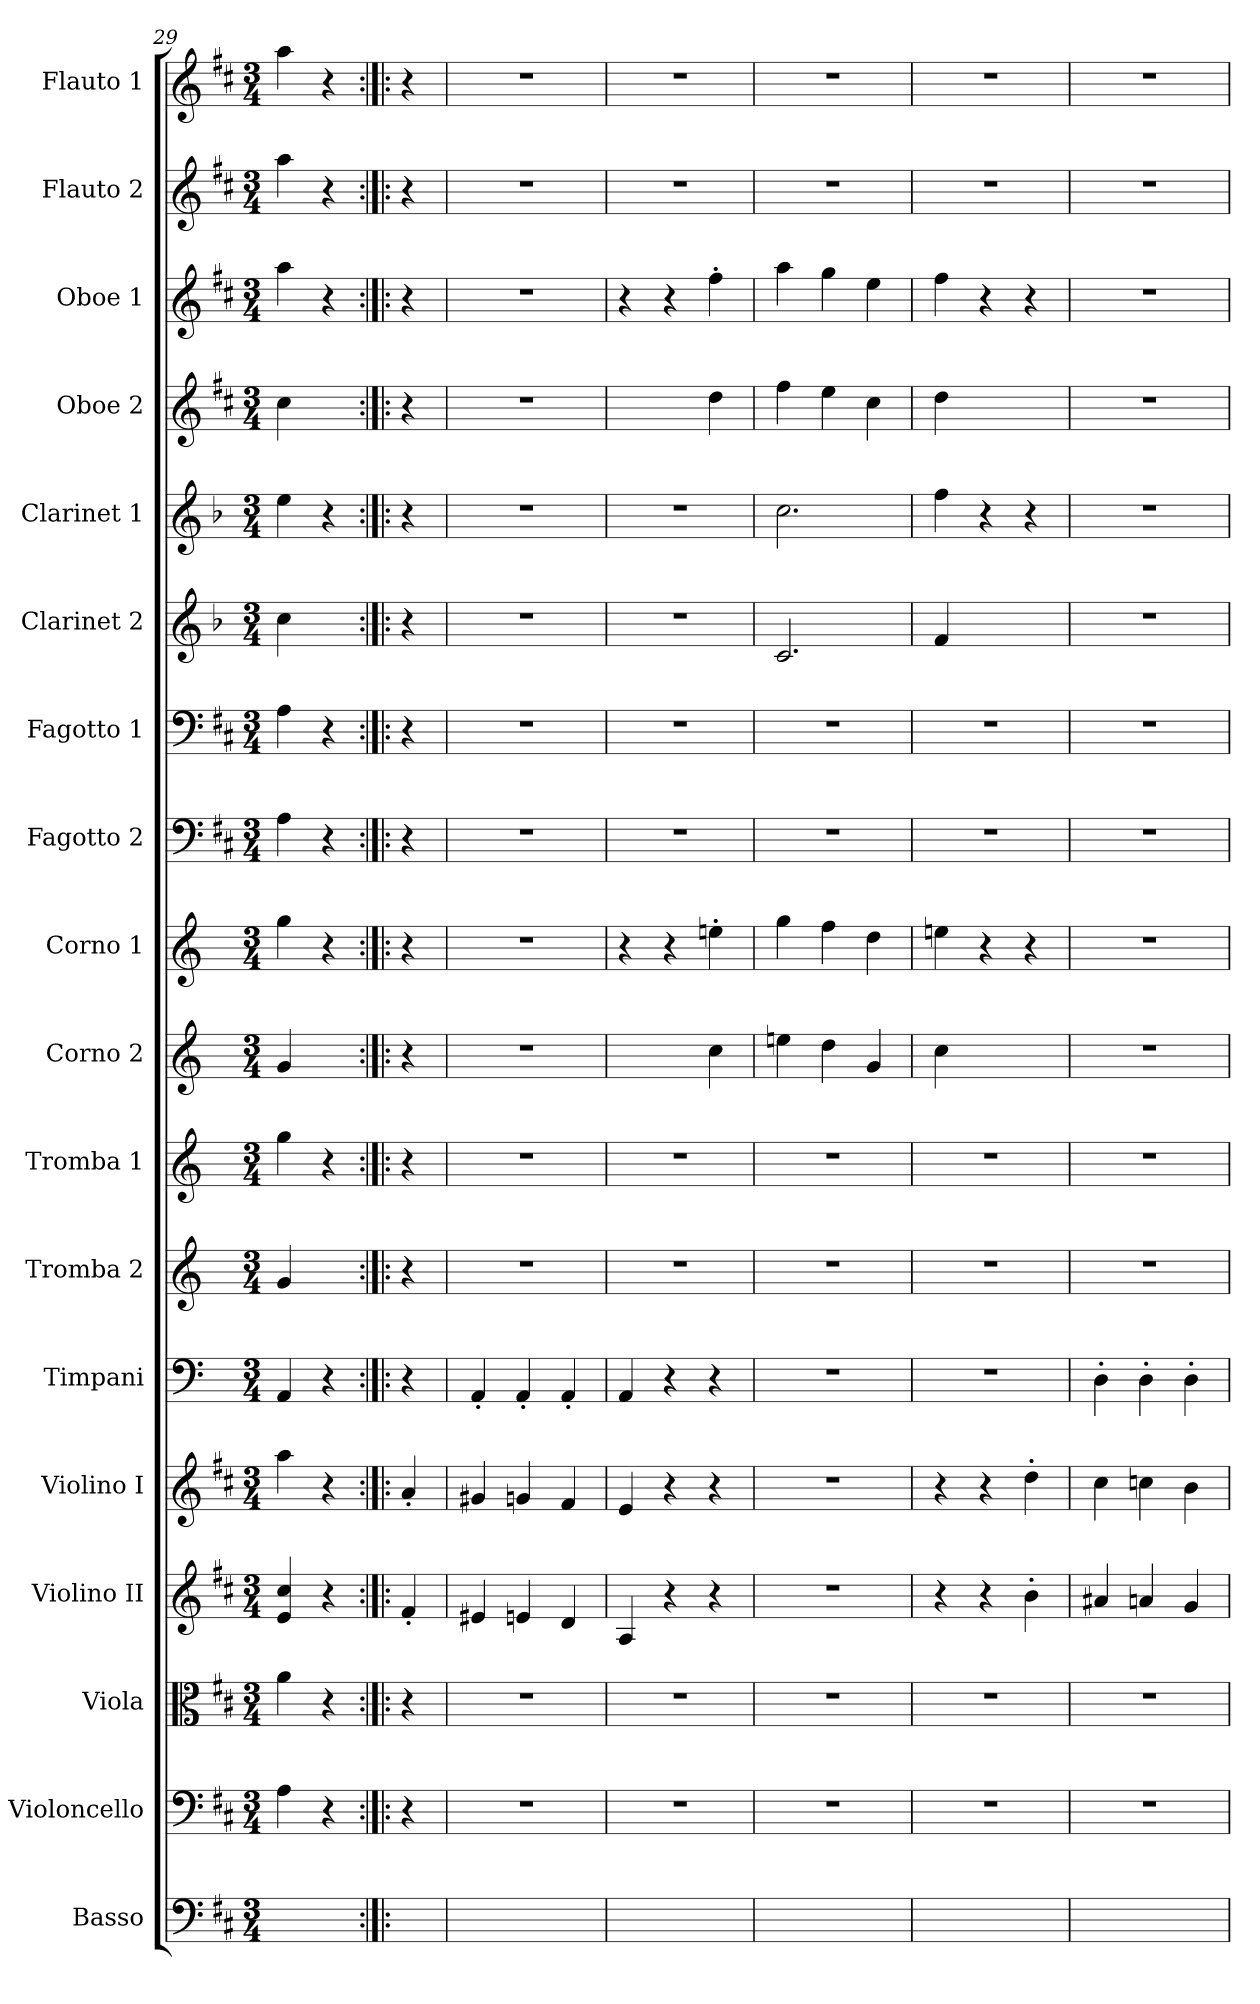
**kern	**kern	**kern	**kern	**kern	**kern	**kern	**kern	**kern	**kern	**kern	**kern	**kern	**kern	**kern	**kern	**kern	**kern
*part18	*part17	*part16	*part15	*part14	*part13	*part12	*part11	*part10	*part9	*part8	*part7	*part6	*part5	*part4	*part3	*part2	*part1
*staff18	*staff17	*staff16	*staff15	*staff14	*staff13	*staff12	*staff11	*staff10	*staff9	*staff8	*staff7	*staff6	*staff5	*staff4	*staff3	*staff2	*staff1
*I"Basso	*I"Violoncello	*I"Viola	*I"Violino II	*I"Violino I	*I"Timpani	*I"Tromba 2	*I"Tromba 1	*I"Corno 2	*I"Corno 1	*I"Fagotto 2	*I"Fagotto 1	*I"Clarinet 2	*I"Clarinet 1	*I"Oboe 2	*I"Oboe 1	*I"Flauto 2	*I"Flauto 1
*I'B	*I'Vc	*I'Vla	*I'Vln	*I'Vln	*I'Timp	*	*	*	*	*	*	*I'Cl	*I'Cl	*I'Ob	*I'Ob	*I'Fl	*I'Fl
*clefF4	*clefF4	*clefC3	*clefG2	*clefG2	*clefF4	*clefG2	*clefG2	*clefG2	*clefG2	*clefF4	*clefF4	*clefG2	*clefG2	*clefG2	*clefG2	*clefG2	*clefG2
*ITrd7c12	*	*	*	*	*	*ITrd-1c-2	*ITrd-1c-2	*ITrd6c10	*ITrd6c10	*	*	*ITrd2c3	*ITrd2c3	*	*	*	*
*k[f#c#]	*k[f#c#]	*k[f#c#]	*k[f#c#]	*k[f#c#]	*	*	*	*	*	*k[f#c#]	*k[f#c#]	*k[f#c#]	*k[f#c#]	*k[f#c#]	*k[f#c#]	*k[f#c#]	*k[f#c#]
*M3/4	*M3/4	*M3/4	*M3/4	*M3/4	*M3/4	*M3/4	*M3/4	*M3/4	*M3/4	*M3/4	*M3/4	*M3/4	*M3/4	*M3/4	*M3/4	*M3/4	*M3/4
=29	=29	=29	=29	=29	=29	=29	=29	=29	=29	=29	=29	=29	=29	=29	=29	=29	=29
2ryy	4A	4a	4e 4cc#	4aa	4AA	4a	4aa	4A	4a	4A	4A	4a	4cc#	4cc#	4aa	4aa	4aa
.	4r	4r	4r	4r	4r	4ryy	4r	4ryy	4r	4r	4r	4ryy	4r	4ryy	4r	4r	4r
=30:|!|:	=30:|!|:	=30:|!|:	=30:|!|:	=30:|!|:	=30:|!|:	=30:|!|:	=30:|!|:	=30:|!|:	=30:|!|:	=30:|!|:	=30:|!|:	=30:|!|:	=30:|!|:	=30:|!|:	=30:|!|:	=30:|!|:	=30:|!|:
4ryy	4r	4r	4f#'	4a'	4r	4r	4r	4r	4r	4r	4r	4r	4r	4r	4r	4r	4r
=31	=31	=31	=31	=31	=31	=31	=31	=31	=31	=31	=31	=31	=31	=31	=31	=31	=31
2.ryy	2.r	2.r	4e#X	4g#X	4AA'	2.r	2.r	2.r	2.r	2.r	2.r	2.r	2.r	2.r	2.r	2.r	2.r
.	.	.	4en	4gn	4AA'	.	.	.	.	.	.	.	.	.	.	.	.
.	.	.	4d	4f#	4AA'	.	.	.	.	.	.	.	.	.	.	.	.
=32	=32	=32	=32	=32	=32	=32	=32	=32	=32	=32	=32	=32	=32	=32	=32	=32	=32
2.ryy	2.r	2.r	4A	4e	4AA	2.r	2.r	4ryy	4r	2.r	2.r	2.r	2.r	4ryy	4r	2.r	2.r
.	.	.	4r	4r	4r	.	.	4ryy	4r	.	.	.	.	4ryy	4r	.	.
.	.	.	4r	4r	4r	.	.	4d	4f#X'	.	.	.	.	4dd	4ff#'	.	.
=33	=33	=33	=33	=33	=33	=33	=33	=33	=33	=33	=33	=33	=33	=33	=33	=33	=33
2.ryy	2.r	2.r	2.r	2.r	2.r	2.r	2.r	4f#X	4a	2.r	2.r	2.A	2.a	4ff#	4aa	2.r	2.r
.	.	.	.	.	.	.	.	4e	4g	.	.	.	.	4ee	4gg	.	.
.	.	.	.	.	.	.	.	4A	4e	.	.	.	.	4cc#	4ee	.	.
=34	=34	=34	=34	=34	=34	=34	=34	=34	=34	=34	=34	=34	=34	=34	=34	=34	=34
2.ryy	2.r	2.r	4r	4r	2.r	2.r	2.r	4d	4f#X	2.r	2.r	4d	4dd	4dd	4ff#	2.r	2.r
.	.	.	4r	4r	.	.	.	4ryy	4r	.	.	4ryy	4r	4ryy	4r	.	.
.	.	.	4b'	4dd'	.	.	.	4ryy	4r	.	.	4ryy	4r	4ryy	4r	.	.
=35	=35	=35	=35	=35	=35	=35	=35	=35	=35	=35	=35	=35	=35	=35	=35	=35	=35
2.ryy	2.r	2.r	4a#X	4cc#	4D'	2.r	2.r	2.r	2.r	2.r	2.r	2.r	2.r	2.r	2.r	2.r	2.r
.	.	.	4an	4ccn	4D'	.	.	.	.	.	.	.	.	.	.	.	.
.	.	.	4g	4b	4D'	.	.	.	.	.	.	.	.	.	.	.	.
=	=	=	=	=	=	=	=	=	=	=	=	=	=	=	=	=	=
*-	*-	*-	*-	*-	*-	*-	*-	*-	*-	*-	*-	*-	*-	*-	*-	*-	*-
